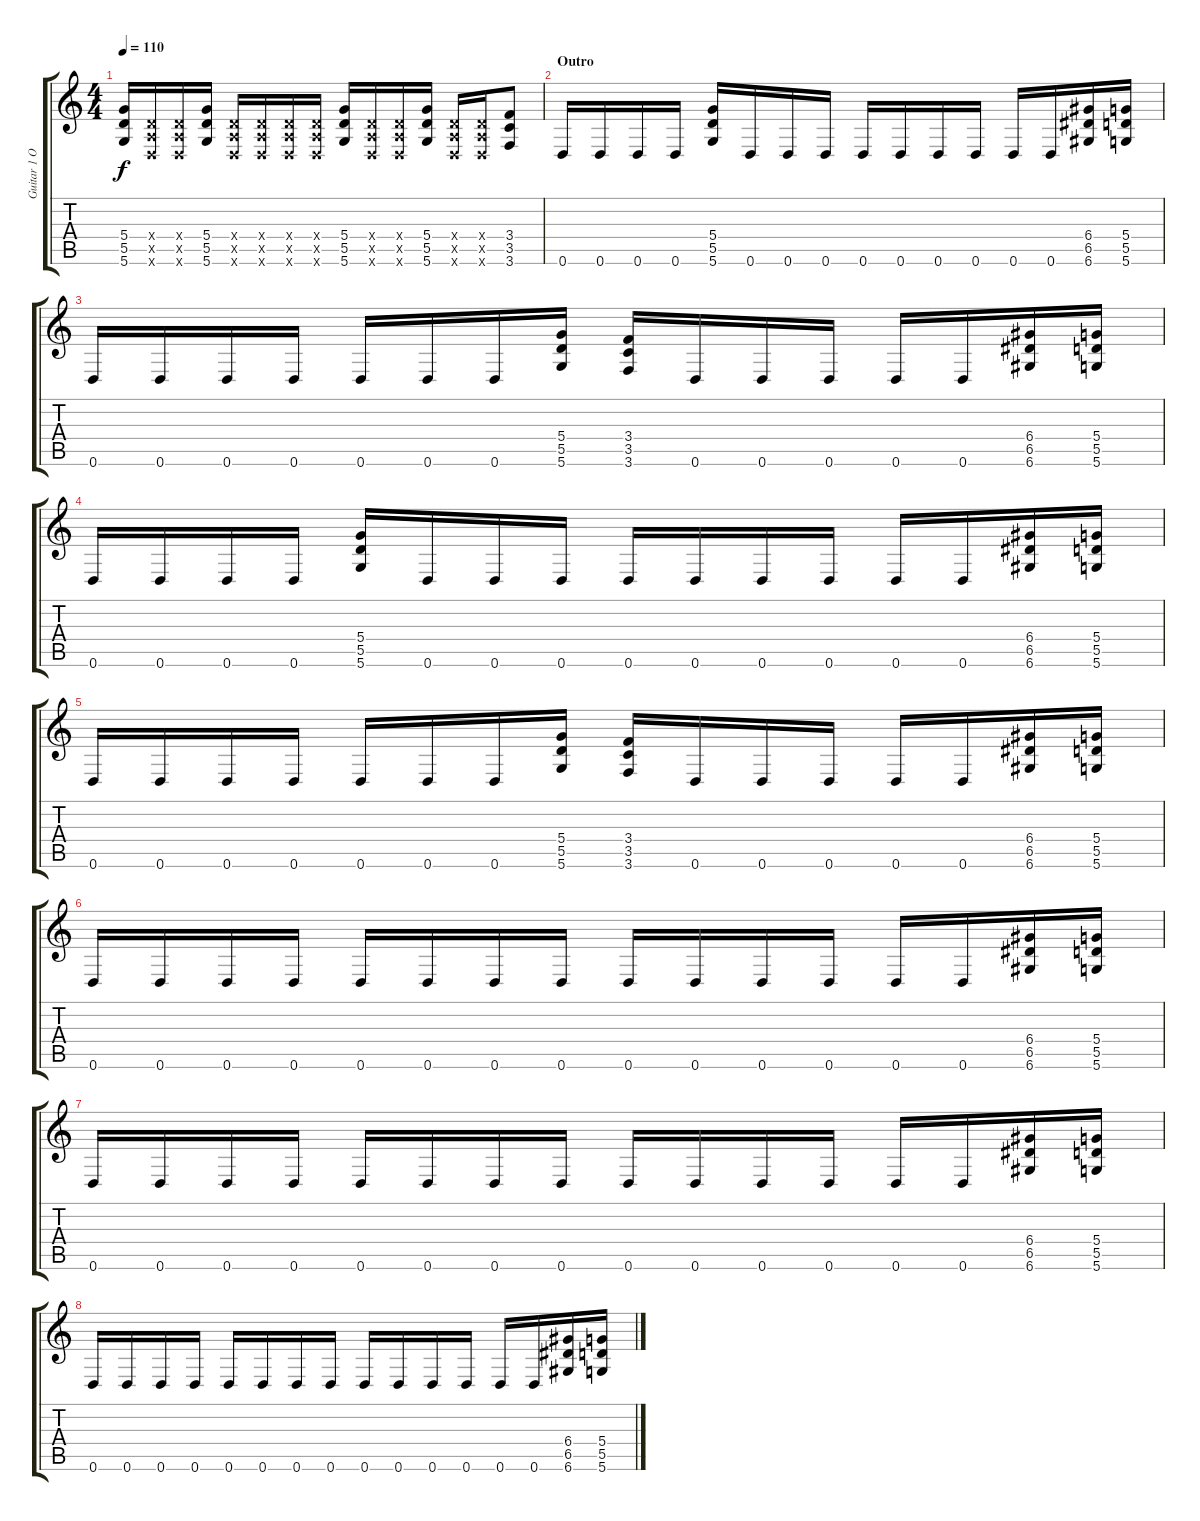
\track ("Guitar 1 Oct" "Guitar 1 O") {instrument overdrivenguitar}
\staff {score tabs}
\tuning (E4 B3 G3 D3 A2 D2) {hide}
\ts (4 4)
\tempo 110
\clef g2
\ks c
(5.4 5.5 5.6).16{dy f} (0.4{x} 0.5{x} 0.6{x}).16 (0.4{x} 0.5{x} 0.6{x}).16 (5.4 5.5 5.6).16 (0.4{x} 0.5{x} 0.6{x}).16 (0.4{x} 0.5{x} 0.6{x}).16 (0.4{x} 0.5{x} 0.6{x}).16 (0.4{x} 0.5{x} 0.6{x}).16 (5.4 5.5 5.6).16 (0.4{x} 0.5{x} 0.6{x}).16 (0.4{x} 0.5{x} 0.6{x}).16 (5.4 5.5 5.6).16 (0.4{x} 0.5{x} 0.6{x}).16 (0.4{x} 0.5{x} 0.6{x}).16 (3.4 3.5 3.6).8 |
\section ("" "Outro")
0.6.16 0.6.16 0.6.16 0.6.16 (5.4 5.5 5.6).16 0.6.16 0.6.16 0.6.16 0.6.16 0.6.16 0.6.16 0.6.16 0.6.16 0.6.16 (6.4 6.5 6.6).16 (5.4 5.5 5.6).16 |
0.6.16 0.6.16 0.6.16 0.6.16 0.6.16 0.6.16 0.6.16 (5.4 5.5 5.6).16 (3.4 3.5 3.6).16 0.6.16 0.6.16 0.6.16 0.6.16 0.6.16 (6.4 6.5 6.6).16 (5.4 5.5 5.6).16 |
0.6.16 0.6.16 0.6.16 0.6.16 (5.4 5.5 5.6).16 0.6.16 0.6.16 0.6.16 0.6.16 0.6.16 0.6.16 0.6.16 0.6.16 0.6.16 (6.4 6.5 6.6).16 (5.4 5.5 5.6).16 |
0.6.16 0.6.16 0.6.16 0.6.16 0.6.16 0.6.16 0.6.16 (5.4 5.5 5.6).16 (3.4 3.5 3.6).16 0.6.16 0.6.16 0.6.16 0.6.16 0.6.16 (6.4 6.5 6.6).16 (5.4 5.5 5.6).16 |
0.6.16 0.6.16 0.6.16 0.6.16 0.6.16 0.6.16 0.6.16 0.6.16 0.6.16 0.6.16 0.6.16 0.6.16 0.6.16 0.6.16 (6.4 6.5 6.6).16 (5.4 5.5 5.6).16 |
0.6.16 0.6.16 0.6.16 0.6.16 0.6.16 0.6.16 0.6.16 0.6.16 0.6.16 0.6.16 0.6.16 0.6.16 0.6.16 0.6.16 (6.4 6.5 6.6).16 (5.4 5.5 5.6).16 |
0.6.16 0.6.16 0.6.16 0.6.16 0.6.16 0.6.16 0.6.16 0.6.16 0.6.16 0.6.16 0.6.16 0.6.16 0.6.16 0.6.16 (6.4 6.5 6.6).16 (5.4 5.5 5.6).16
